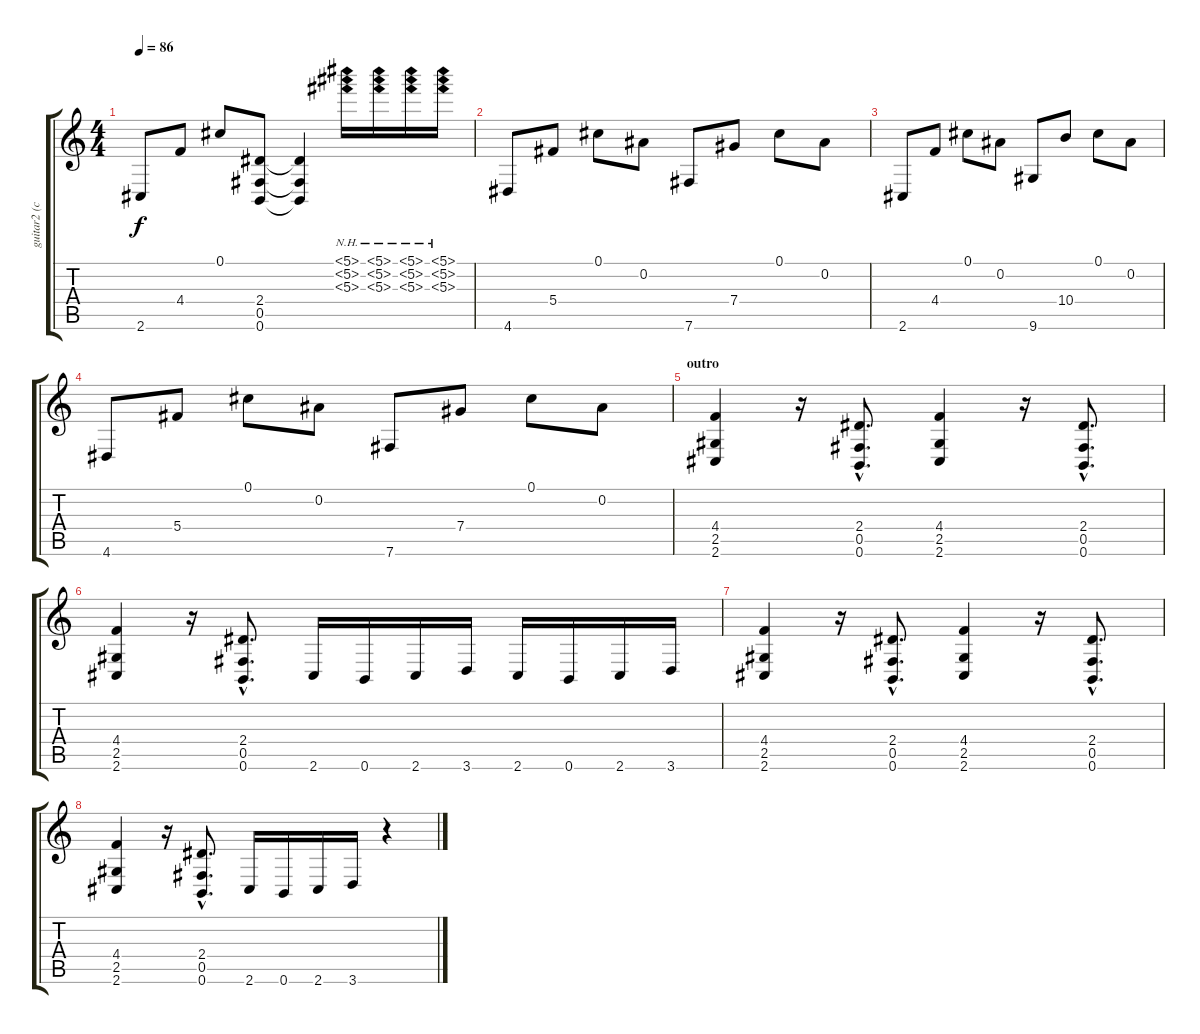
\track ("guitar2 (clean)" "guitar2 (c") {instrument acousticguitarnylon}
\staff {score tabs}
\tuning (Db4 Bb3 Gb3 Db3 Gb2 B1) {hide}
\ts (4 4)
\tempo 86
\clef g2
\ks c
2.6.8{dy f} 4.4.8 0.1.8 (2.4 0.5 0.6).8 (2.4{t} 0.5{t} 0.6{t}).4 (5.1{nh} 5.2{nh} 5.3{nh}).16 (5.1{nh} 5.2{nh} 5.3{nh}).16 (5.1{nh} 5.2{nh} 5.3{nh}).16 (5.1{nh} 5.2{nh} 5.3{nh}).16 |
4.6.8 5.4.8 0.1.8 0.2.8 7.6.8 7.4.8 0.1.8 0.2.8 |
2.6.8 4.4.8 0.1.8 0.2.8 9.6.8 10.4.8 0.1.8 0.2.8 |
4.6.8 5.4.8 0.1.8 0.2.8 7.6.8 7.4.8 0.1.8 0.2.8 |
\section ("" "outro")
(4.4 2.5 2.6).4{balance 12 instrument distortionguitar} r.16 (2.4{hac} 0.5{hac} 0.6{hac}).8{d} (4.4 2.5 2.6).4 r.16 (2.4{hac} 0.5{hac} 0.6{hac}).8{d} |
(4.4 2.5 2.6).4 r.16 (2.4{hac} 0.5{hac} 0.6{hac}).8{d} 2.6.16 0.6.16 2.6.16 3.6.16 2.6.16 0.6.16 2.6.16 3.6.16 |
(4.4 2.5 2.6).4 r.16 (2.4{hac} 0.5{hac} 0.6{hac}).8{d} (4.4 2.5 2.6).4 r.16 (2.4{hac} 0.5{hac} 0.6{hac}).8{d} |
(4.4 2.5 2.6).4 r.16 (2.4{hac} 0.5{hac} 0.6{hac}).8{d} 2.6.16 0.6.16 2.6.16 3.6.16 r.4
